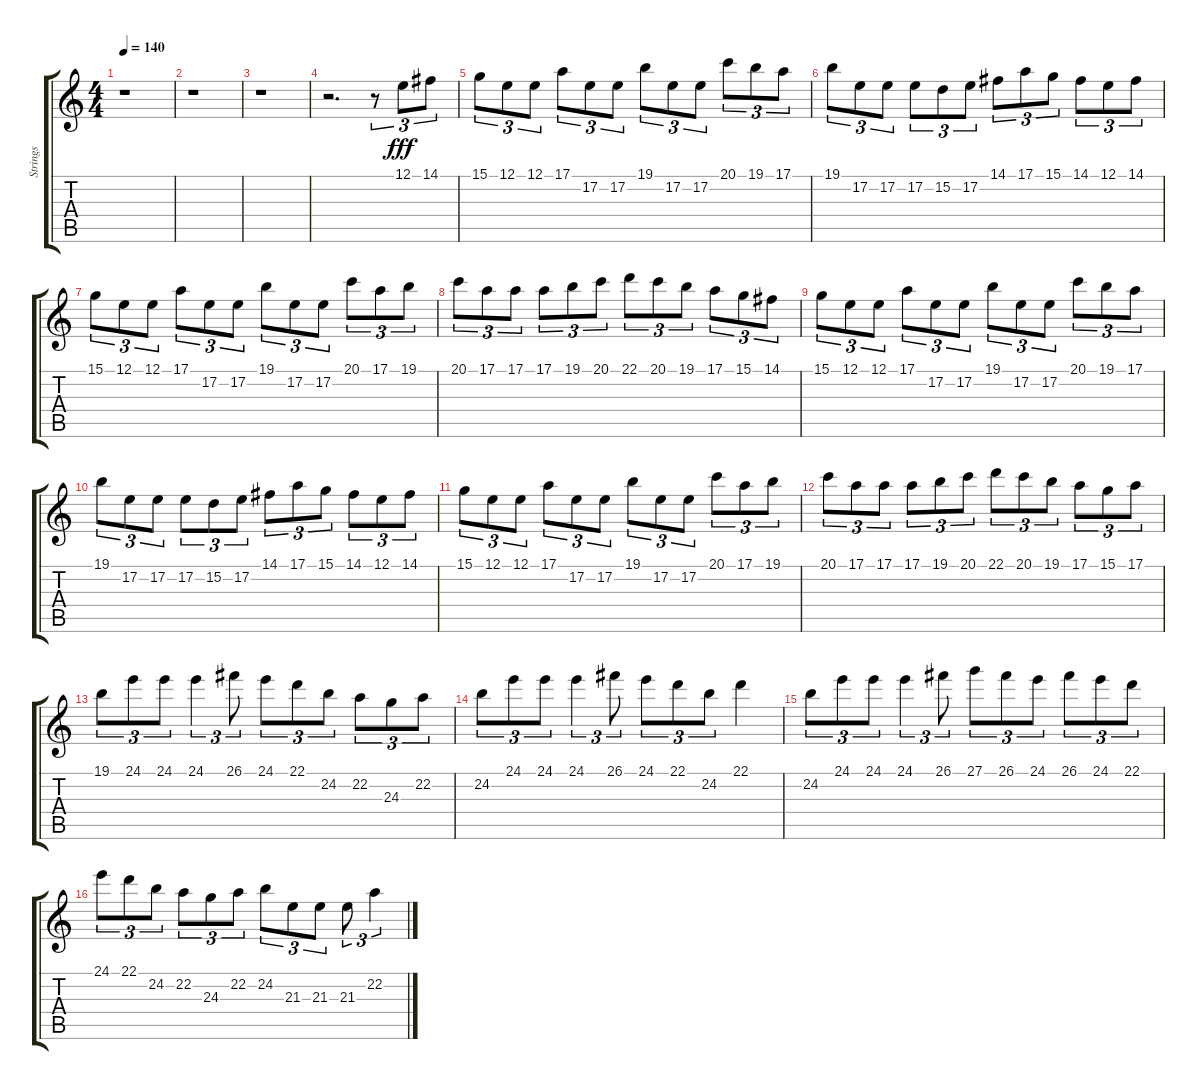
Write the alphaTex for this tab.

\track ("Strings" "Strings") {instrument stringensemble1}
\staff {score tabs}
\tuning (E4 B3 G3 D3 A2 E2) {hide}
\ts (4 4)
\tempo 140
\clef g2
\ks c
r.1{dy fff} |
r.1 |
r.1 |
r.2{d} r.8{tu (3 2)} 12.1.8{tu (3 2)} 14.1.8{tu (3 2)} |
15.1.8{tu (3 2)} 12.1.8{tu (3 2)} 12.1.8{tu (3 2)} 17.1.8{tu (3 2)} 17.2.8{tu (3 2)} 17.2.8{tu (3 2)} 19.1.8{tu (3 2)} 17.2.8{tu (3 2)} 17.2.8{tu (3 2)} 20.1.8{tu (3 2)} 19.1.8{tu (3 2)} 17.1.8{tu (3 2)} |
19.1.8{tu (3 2)} 17.2.8{tu (3 2)} 17.2.8{tu (3 2)} 17.2.8{tu (3 2)} 15.2.8{tu (3 2)} 17.2.8{tu (3 2)} 14.1.8{tu (3 2)} 17.1.8{tu (3 2)} 15.1.8{tu (3 2)} 14.1.8{tu (3 2)} 12.1.8{tu (3 2)} 14.1.8{tu (3 2)} |
15.1.8{tu (3 2)} 12.1.8{tu (3 2)} 12.1.8{tu (3 2)} 17.1.8{tu (3 2)} 17.2.8{tu (3 2)} 17.2.8{tu (3 2)} 19.1.8{tu (3 2)} 17.2.8{tu (3 2)} 17.2.8{tu (3 2)} 20.1.8{tu (3 2)} 17.1.8{tu (3 2)} 19.1.8{tu (3 2)} |
20.1.8{tu (3 2)} 17.1.8{tu (3 2)} 17.1.8{tu (3 2)} 17.1.8{tu (3 2)} 19.1.8{tu (3 2)} 20.1.8{tu (3 2)} 22.1.8{tu (3 2)} 20.1.8{tu (3 2)} 19.1.8{tu (3 2)} 17.1.8{tu (3 2)} 15.1.8{tu (3 2)} 14.1.8{tu (3 2)} |
15.1.8{tu (3 2)} 12.1.8{tu (3 2)} 12.1.8{tu (3 2)} 17.1.8{tu (3 2)} 17.2.8{tu (3 2)} 17.2.8{tu (3 2)} 19.1.8{tu (3 2)} 17.2.8{tu (3 2)} 17.2.8{tu (3 2)} 20.1.8{tu (3 2)} 19.1.8{tu (3 2)} 17.1.8{tu (3 2)} |
19.1.8{tu (3 2)} 17.2.8{tu (3 2)} 17.2.8{tu (3 2)} 17.2.8{tu (3 2)} 15.2.8{tu (3 2)} 17.2.8{tu (3 2)} 14.1.8{tu (3 2)} 17.1.8{tu (3 2)} 15.1.8{tu (3 2)} 14.1.8{tu (3 2)} 12.1.8{tu (3 2)} 14.1.8{tu (3 2)} |
15.1.8{tu (3 2)} 12.1.8{tu (3 2)} 12.1.8{tu (3 2)} 17.1.8{tu (3 2)} 17.2.8{tu (3 2)} 17.2.8{tu (3 2)} 19.1.8{tu (3 2)} 17.2.8{tu (3 2)} 17.2.8{tu (3 2)} 20.1.8{tu (3 2)} 17.1.8{tu (3 2)} 19.1.8{tu (3 2)} |
20.1.8{tu (3 2)} 17.1.8{tu (3 2)} 17.1.8{tu (3 2)} 17.1.8{tu (3 2)} 19.1.8{tu (3 2)} 20.1.8{tu (3 2)} 22.1.8{tu (3 2)} 20.1.8{tu (3 2)} 19.1.8{tu (3 2)} 17.1.8{tu (3 2)} 15.1.8{tu (3 2)} 17.1.8{tu (3 2)} |
19.1.8{tu (3 2)} 24.1.8{tu (3 2)} 24.1.8{tu (3 2)} 24.1.4{tu (3 2)} 26.1.8{tu (3 2)} 24.1.8{tu (3 2)} 22.1.8{tu (3 2)} 24.2.8{tu (3 2)} 22.2.8{tu (3 2)} 24.3.8{tu (3 2)} 22.2.8{tu (3 2)} |
24.2.8{tu (3 2)} 24.1.8{tu (3 2)} 24.1.8{tu (3 2)} 24.1.4{tu (3 2)} 26.1.8{tu (3 2)} 24.1.8{tu (3 2)} 22.1.8{tu (3 2)} 24.2.8{tu (3 2)} 22.1.4 |
24.2.8{tu (3 2)} 24.1.8{tu (3 2)} 24.1.8{tu (3 2)} 24.1.4{tu (3 2)} 26.1.8{tu (3 2)} 27.1.8{tu (3 2)} 26.1.8{tu (3 2)} 24.1.8{tu (3 2)} 26.1.8{tu (3 2)} 24.1.8{tu (3 2)} 22.1.8{tu (3 2)} |
24.1.8{tu (3 2)} 22.1.8{tu (3 2)} 24.2.8{tu (3 2)} 22.2.8{tu (3 2)} 24.3.8{tu (3 2)} 22.2.8{tu (3 2)} 24.2.8{tu (3 2)} 21.3.8{tu (3 2)} 21.3.8{tu (3 2)} 21.3.8{tu (3 2)} 22.2.4{tu (3 2)}
